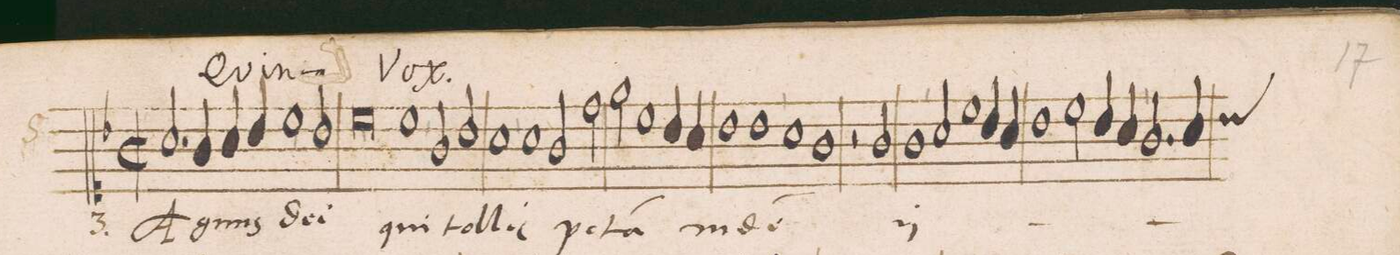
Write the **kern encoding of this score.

**kern	**text
*I"Qvuin- Vox.	*
*clefC1	*
*k[b-]	*
*met(C|)	*
*M2/1	*
2.a/	A-
4g/	.
4a/	-gnus
4b-/	.
1cc	de-
=44-	=44-
2b-/	.
0cc	-i
=45-	=45-
1cc	qui
=46-	=46-
2g/	tol-
2b-/	.
1a	-lis
=47-	=47-
1a	p(ec)-
2g/	.
2dd\	-c(a)-
=48-	=48-
2ee\	-ta
1cc	m(un)-
4b-/	.
4a/	.
=49-	=49-
1b-	.
1b-	-di
=50-	=50-
1a	[mun-
1g	-di]
=51-	=51-
2r	.
*	*ij
2g/	A-
1g	-gnus
=52-	=52-
2a/	De-
1cc	-i
4b-/	.
4a/	.
=53-	=53-
1b-	qui
2cc\	tol-
4b-/	-lis
4a/	pec-
=54-	=54-
2.g/	-ca-
*custos:b	*
4a/	.
*-	*-
